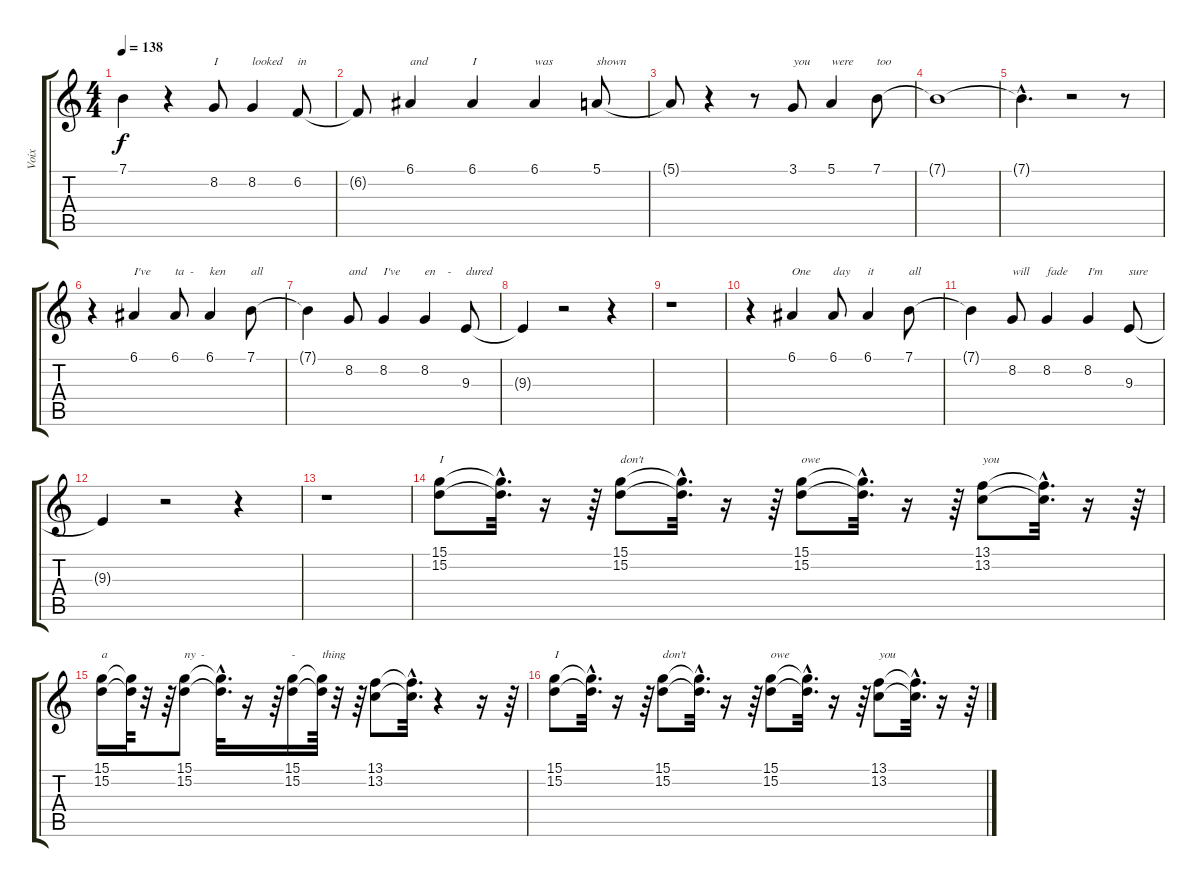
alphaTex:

\track ("Voix" "Voix") {instrument voiceoohs}
\staff {score tabs}
\tuning (E4 B3 G3 D3 A2 E2) {hide}
\ts (4 4)
\tempo 138
\clef g2
\ks c
7.1{t}.4{dy f} r.4 8.2.8{txt "I"} 8.2.4{txt "looked"} 6.2.8{txt "in"} |
6.2{t}.8 6.1.4{txt "and"} 6.1.4{txt "I"} 6.1.4{txt "was"} 5.1.8{txt "shown"} |
5.1{t}.8 r.4 r.8 3.1.8{txt "you"} 5.1.4{txt "were"} 7.1.8{txt "too"} |
7.1{t}.1 |
7.1{hac t}.4{d} r.2 r.8 |
r.4 6.1.4{txt "I've"} 6.1.8{txt "ta  -"} 6.1.4{txt "ken"} 7.1.8{txt "all"} |
7.1{t}.4 8.2.8{txt "and"} 8.2.4{txt "I've"} 8.2.4{txt "en    -"} 9.3.8{txt "dured"} |
9.3{t}.4 r.2 r.4 |
r.1 |
r.4 6.1.4{txt "One"} 6.1.8{txt "day"} 6.1.4{txt "it"} 7.1.8{txt "all"} |
7.1{t}.4 8.2.8{txt "will"} 8.2.4{txt "fade"} 8.2.4{txt "I'm"} 9.3.8{txt "sure"} |
9.3{t}.4 r.2 r.4 |
r.1 |
(15.1 15.2).8{txt "I"} (15.1{hac t} 15.2{hac t}).32{d} r.16 r.64 (15.1 15.2).8{txt "don't"} (15.1{hac t} 15.2{hac t}).32{d} r.16 r.64 (15.1 15.2).8{txt "owe"} (15.1{hac t} 15.2{hac t}).32{d} r.16 r.64 (13.1 13.2).8{txt "you"} (13.1{hac t} 13.2{hac t}).32{d} r.16 r.64 |
(15.1 15.2).16{txt "a                               -"} (15.1{t} 15.2{t}).64 r.32 r.64 (15.1 15.2).8{txt "ny                                -"} (15.1{hac t} 15.2{hac t}).32{d} r.16 r.64 (15.1 15.2).16{txt "          thing"} (15.1{t} 15.2{t}).64 r.32 r.64 (13.1 13.2).8 (13.1{hac t} 13.2{hac t}).32{d} r.4 r.16 r.64 |
(15.1 15.2).8{txt "I"} (15.1{hac t} 15.2{hac t}).32{d} r.16 r.64 (15.1 15.2).8{txt "don't"} (15.1{hac t} 15.2{hac t}).32{d} r.16 r.64 (15.1 15.2).8{txt "owe"} (15.1{hac t} 15.2{hac t}).32{d} r.16 r.64 (13.1 13.2).8{txt "you"} (13.1{hac t} 13.2{hac t}).32{d} r.16 r.64
